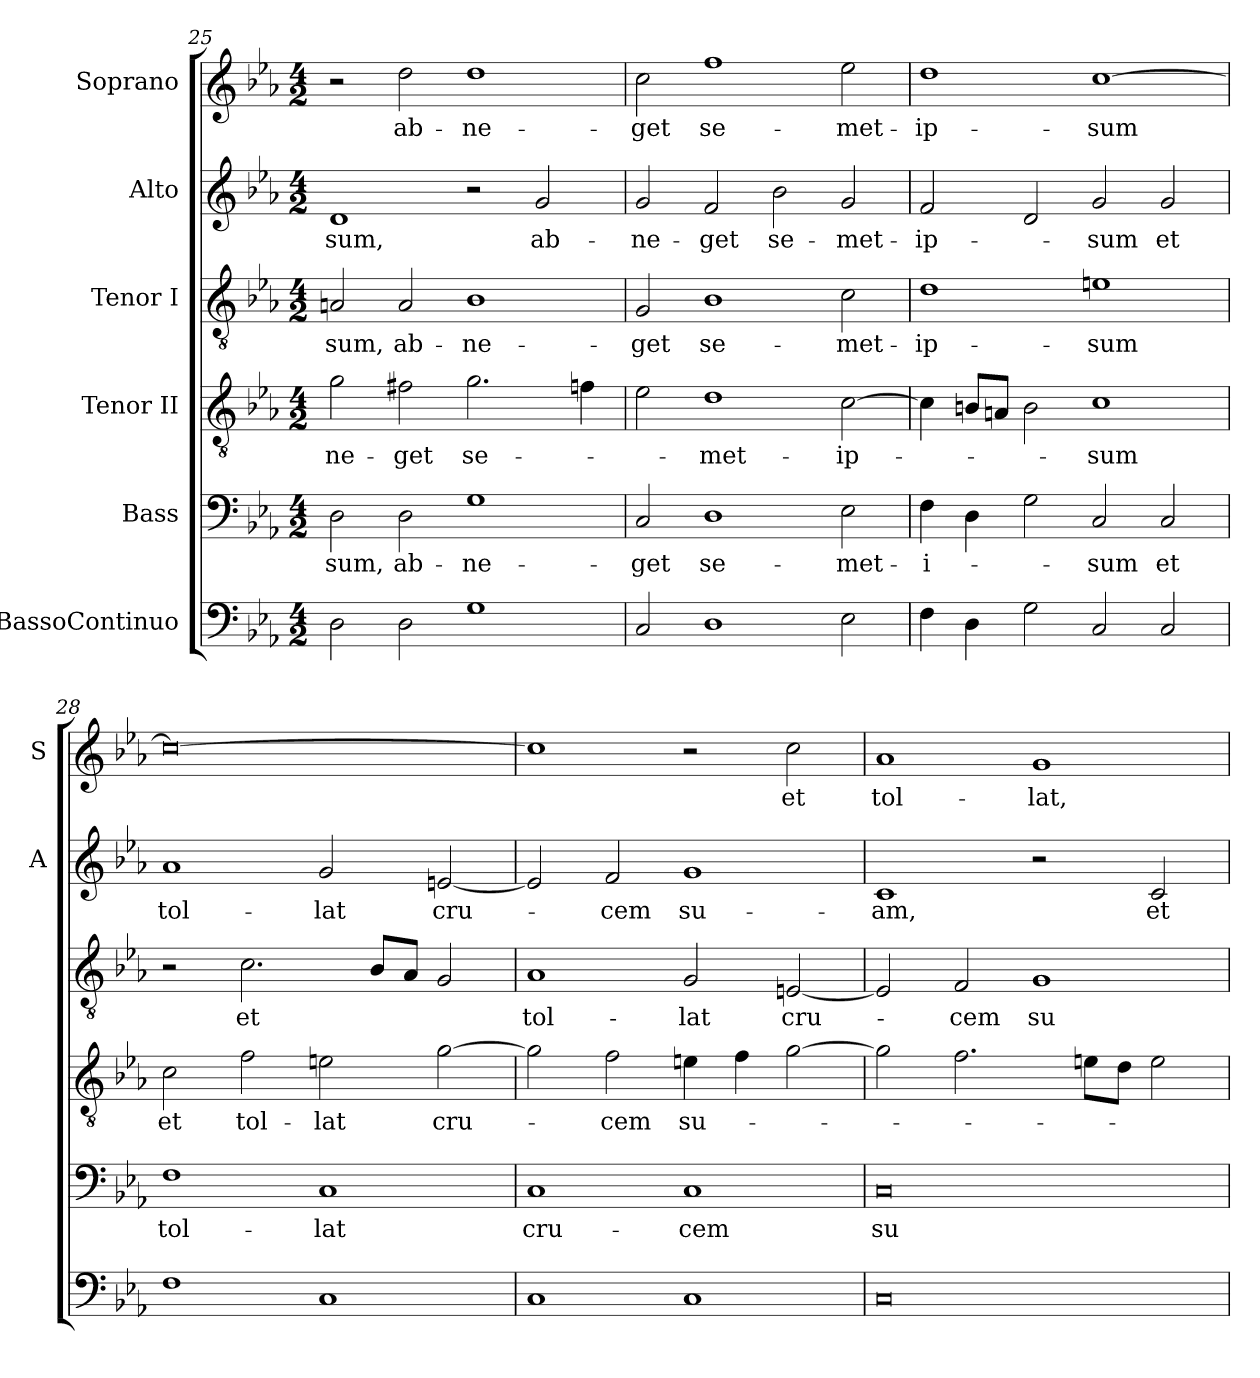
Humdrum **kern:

**kern	**kern	**text	**kern	**text	**kern	**text	**kern	**text	**kern	**text
*part6	*part5	*part5	*part4	*part4	*part3	*part3	*part2	*part2	*part1	*part1
*staff6	*staff5	*staff5	*staff4	*staff4	*staff3	*staff3	*staff2	*staff2	*staff1	*staff1
*I"BassoContinuo	*I"Bass	*	*I"Tenor II	*	*I"Tenor I	*	*I"Alto	*	*I"Soprano	*
*	*	*	*	*	*	*	*I'A	*	*I'S	*
*clefF4	*clefF4	*	*clefGv2	*	*clefGv2	*	*clefG2	*	*clefG2	*
*	*ITrd7c12	*	*ITrd7c12	*	*ITrd7c12	*	*ITrd7c12	*	*	*
*k[b-e-a-]	*k[b-e-a-]	*	*k[b-e-a-]	*	*k[b-e-a-]	*	*k[b-e-a-]	*	*k[b-e-a-]	*
*E-:	*E-:	*	*E-:	*	*E-:	*	*E-:	*	*E-:	*
*M4/2	*M4/2	*	*M4/2	*	*M4/2	*	*M4/2	*	*M4/2	*
=25	=25	=25	=25	=25	=25	=25	=25	=25	=25	=25
!	!	!LO:LY:b	!	!LO:LY:b	!	!LO:LY:b	!	!LO:LY:b	!	!
2D\	2DD\	-sum,	2G\	-ne-	2AAn/	-sum,	1D	-sum,	2r	.
!	!	!LO:LY:b	!	!LO:LY:b	!	!LO:LY:b	!	!	!	!LO:LY:b
2D\	2DD\	ab-	2F#X\	-get	2AA/	ab-	.	.	2dd\	ab-
!	!	!LO:LY:b	!	!LO:LY:b	!	!LO:LY:b	!	!	!	!LO:LY:b
1G	1GG	-ne-	2.G\	se-	1BB-	-ne-	2r	.	1dd	-ne-
!	!	!	!	!	!	!	!	!LO:LY:b	!	!
.	.	.	.	.	.	.	2G/	ab-	.	.
.	.	.	4Fn\	.	.	.	.	.	.	.
=26	=26	=26	=26	=26	=26	=26	=26	=26	=26	=26
!	!	!LO:LY:b	!	!	!	!LO:LY:b	!	!LO:LY:b	!	!LO:LY:b
2C/	2CC/	-get	2E-\	.	2GG/	-get	2G/	-ne-	2cc\	-get
!	!	!LO:LY:b	!	!LO:LY:b	!	!LO:LY:b	!	!LO:LY:b	!	!LO:LY:b
1D	1DD	se-	1D	-met-	1BB-	se-	2F/	-get	1ff	se-
!	!	!	!	!	!	!	!	!LO:LY:b	!	!
.	.	.	.	.	.	.	2B-\	se-	.	.
!	!	!LO:LY:b	!	!LO:LY:b	!	!LO:LY:b	!	!LO:LY:b	!	!LO:LY:b
2E-\	2EE-\	-met-	[>2C\	-ip-	2C\	-met-	2G/	-met-	2ee-\	-met-
=27	=27	=27	=27	=27	=27	=27	=27	=27	=27	=27
!	!	!LO:LY:b	!	!	!	!LO:LY:b	!	!LO:LY:b	!	!LO:LY:b
4F\	4FF\	-i-	4C\]	.	1D	-ip-	2F/	-ip-	1dd	-ip-
4D\	4DD\	.	8BBn/L	.	.	.	.	.	.	.
.	.	.	8AAn/J	.	.	.	.	.	.	.
2G\	2GG\	.	2BB\	.	.	.	2D/	.	.	.
!	!	!LO:LY:b	!	!LO:LY:b	!	!LO:LY:b	!	!LO:LY:b	!	!LO:LY:b
2C/	2CC/	-sum	1C	-sum	1En	-sum	2G/	-sum	[>1cc	-sum
!	!	!LO:LY:b	!	!	!	!	!	!LO:LY:b	!	!
2C/	2CC/	et	.	.	.	.	2G/	et	.	.
!!LO:PB:g=z
=28	=28	=28	=28	=28	=28	=28	=28	=28	=28	=28
!	!	!LO:LY:b	!	!LO:LY:b	!	!	!	!LO:LY:b	!	!
1F	1FF	tol-	2C\	et	2r	.	1A-	tol-	0cc_	.
!	!	!	!	!LO:LY:b	!	!LO:LY:b	!	!	!	!
.	.	.	2F\	tol-	2.C\	et	.	.	.	.
!	!	!LO:LY:b	!	!LO:LY:b	!	!	!	!LO:LY:b	!	!
1C	1CC	-lat	2En\	-lat	.	.	2G/	-lat	.	.
.	.	.	.	.	8BB-/L	.	.	.	.	.
.	.	.	.	.	8AA-/J	.	.	.	.	.
!	!	!	!	!LO:LY:b	!	!	!	!LO:LY:b	!	!
.	.	.	[>2G\	cru-	2GG/	.	[<2En/	cru-	.	.
=29	=29	=29	=29	=29	=29	=29	=29	=29	=29	=29
!	!	!LO:LY:b	!	!	!	!LO:LY:b	!	!	!	!
1C	1CC	cru-	2G\]	.	1AA-	tol-	2E/]	.	1cc]	.
!	!	!	!	!LO:LY:b	!	!	!	!LO:LY:b	!	!
.	.	.	2F\	-cem	.	.	2F/	-cem	.	.
!	!	!LO:LY:b	!	!LO:LY:b	!	!LO:LY:b	!	!LO:LY:b	!	!
1C	1CC	-cem	4En\	su-	2GG/	-lat	1G	su-	2r	.
.	.	.	4F\	.	.	.	.	.	.	.
!	!	!	!	!	!	!LO:LY:b	!	!	!	!LO:LY:b
.	.	.	[>2G\	.	[<2EEn/	cru-	.	.	2cc\	et
=30	=30	=30	=30	=30	=30	=30	=30	=30	=30	=30
!	!	!LO:LY:b	!	!	!	!	!	!LO:LY:b	!	!LO:LY:b
0C	0CC	su-	2G\]	.	2EE/]	.	1C	-am,	1a-	tol-
!	!	!	!	!	!	!LO:LY:b	!	!	!	!
.	.	.	2.F\	.	2FF/	-cem	.	.	.	.
!	!	!	!	!	!	!LO:LY:b	!	!	!	!LO:LY:b
.	.	.	.	.	1GG	su-	2r	.	1g	-lat,
.	.	.	8En\L	.	.	.	.	.	.	.
.	.	.	8D\J	.	.	.	.	.	.	.
!	!	!	!	!	!	!	!	!LO:LY:b	!	!
.	.	.	2E\	.	.	.	2C/	et	.	.
=	=	=	=	=	=	=	=	=	=	=
*-	*-	*-	*-	*-	*-	*-	*-	*-	*-	*-
